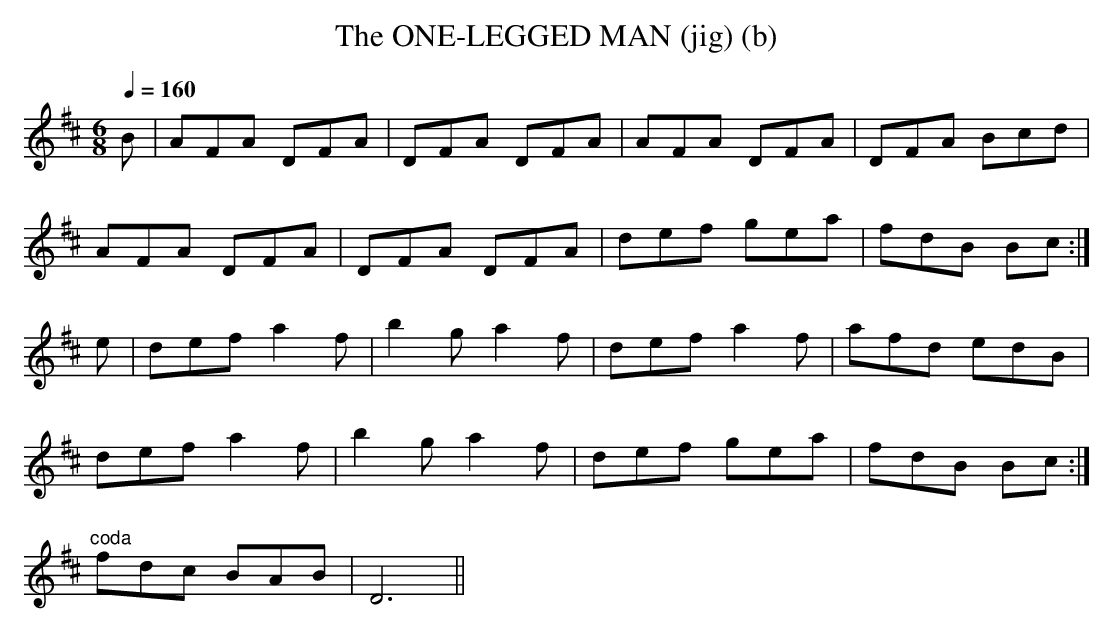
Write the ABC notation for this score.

X:1
T:ONE-LEGGED MAN (jig) (b), The
Q:1/4=160
M:6/8
L:1/8
K:D
B|AFA DFA|DFA DFA|AFA DFA|DFA Bcd|
AFA DFA|DFA DFA|def gea|fdB Bc :|
e|def a2f|b2g a2f|def a2f|afd edB|
def a2f|b2g a2f|def gea|fdB Bc :|
"^coda"fdc BAB|D6||
